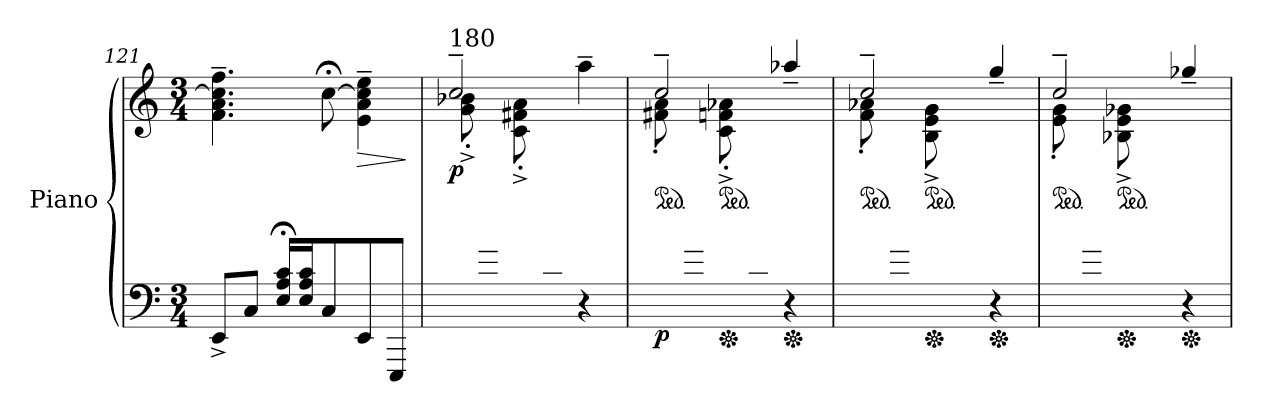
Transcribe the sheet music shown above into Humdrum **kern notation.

**kern	**kern	**dynam
*part1	*part1	*part1
*staff2	*staff1	*staff1/2
*I"Piano	*	*
*I'Pno.	*	*
*clefF4	*clefG2	*
*k[]	*k[]	*
*M3/4	*M3/4	*
=121	=121	=121
8EE^/L	4.f\~ 4.a\~ 4.cc\]~ 4.ff\~	.
8C/J	.	.
16E/;< 16A/;< 16c/;<LL	.	.
16E/ 16A/ 16c/J	.	.
8C/	[8cc;<\	.
!	!	!LO:HP:b
8EE/	4e\~ 4a\~ 4cc\]~ 4ee\~	>
8EEE/J	.	.
.	.	]
=122	=122	=122
*^	*^	*
!	!	!LO:TX:a:t=180	!	!
!	!	!	!	!LO:DY:b
8ryy	4ryy	2cc~/	8g\'^ 8b-X\'^L	p
8c/' 8f#X/' 8a/'J	.	.	8ryy	.
8ryy	4ryy	.	8c\'^ 8f#X\'^ 8a\'^L	.
8E/' 8c/'J	.	.	4.ryy	.
4ryy	4r	4aa~\	.	.
*v	*v	*	*	*
=123	=123	=123	=123
*	*ped	*	*
*^	*	*	*
!	!	!	!	!LO:DY:b=2
*v	*v	*	*	*
8ryy	2cc~/	8f#X\' 8a\'L	p
8c/' 8fn/' 8a-X/'J	.	8ryy	.
*Xped	*	*	*
*	*ped	*	*
8ryy	.	8c\'^ 8fn\'^ 8a-X\'^L	.
8E/' 8c/'J	.	4.ryy	.
*Xped	*	*	*
4r	4aa-X~/	.	.
=124	=124	=124	=124
*	*ped	*	*
8ryy	2cc~/	8f\' 8a-X\'L	.
8B/' 8e/' 8g/'J	.	8ryy	.
*Xped	*	*	*
*	*ped	*	*
8ryy	.	8B\^ 8e\^ 8g\^L	.
8E/' 8B/'J	.	4.ryy	.
*Xped	*	*	*
4r	4gg~/	.	.
=125	=125	=125	=125
*	*ped	*	*
8ryy	2cc~/	8e\' 8g\'L	.
8B-X/' 8e/' 8g-X/'J	.	8ryy	.
*Xped	*	*	*
*	*ped	*	*
8ryy	.	8B-X\^ 8e\^ 8g-X\^L	.
8C/' 8B-/'J	.	4.ryy	.
*Xped	*	*	*
4r	4gg-X~/	.	.
*	*v	*v	*
=	=	=
*-	*-	*-
